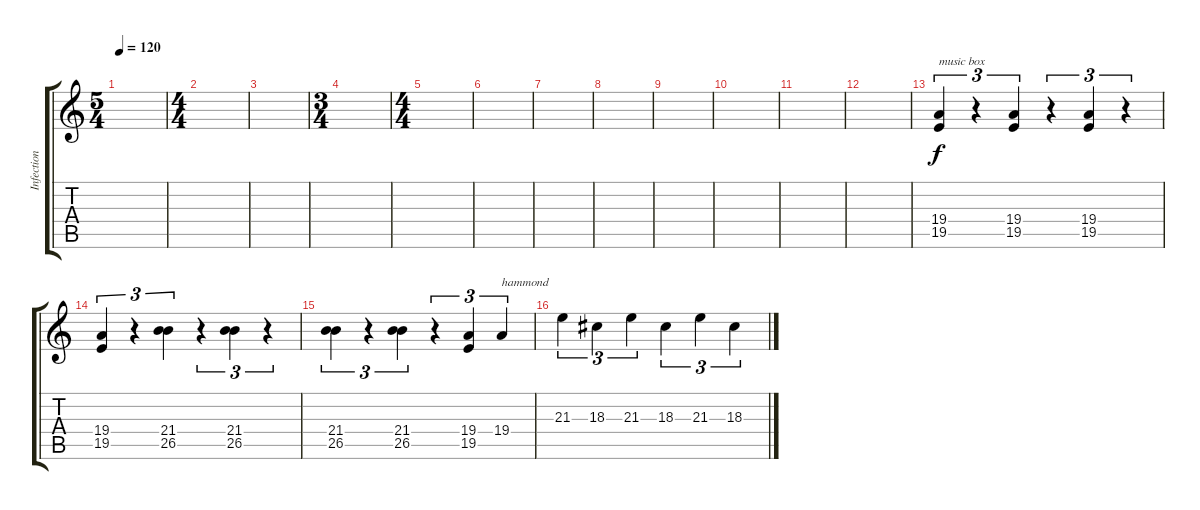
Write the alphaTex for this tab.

\track ("Infection" "Infection") {instrument musicbox}
\staff {score tabs}
\tuning (E4 B3 G3 D3 A2 E2) {hide}
\ts (5 4)
\tempo 120
\clef g2
\ks c
|
\ts (4 4)
|
|
\ts (3 4)
|
\ts (4 4)
|
|
|
|
|
|
|
|
(19.4 19.5).4{tu (3 2) txt "music box"} r.4{tu (3 2)} (19.4 19.5).4{tu (3 2)} r.4{tu (3 2)} (19.4 19.5).4{tu (3 2)} r.4{tu (3 2)} |
(19.4 19.5).4{tu (3 2)} r.4{tu (3 2)} (21.4 26.5).4{tu (3 2)} r.4{tu (3 2)} (21.4 26.5).4{tu (3 2)} r.4{tu (3 2)} |
(21.4 26.5).4{tu (3 2)} r.4{tu (3 2)} (21.4 26.5).4{tu (3 2)} r.4{tu (3 2)} (19.4 19.5).4{tu (3 2)} 19.4.4{tu (3 2) txt "hammond" instrument drawbarorgan} |
21.3.4{tu (3 2)} 18.3.4{tu (3 2)} 21.3.4{tu (3 2)} 18.3.4{tu (3 2)} 21.3.4{tu (3 2)} 18.3.4{tu (3 2)}
